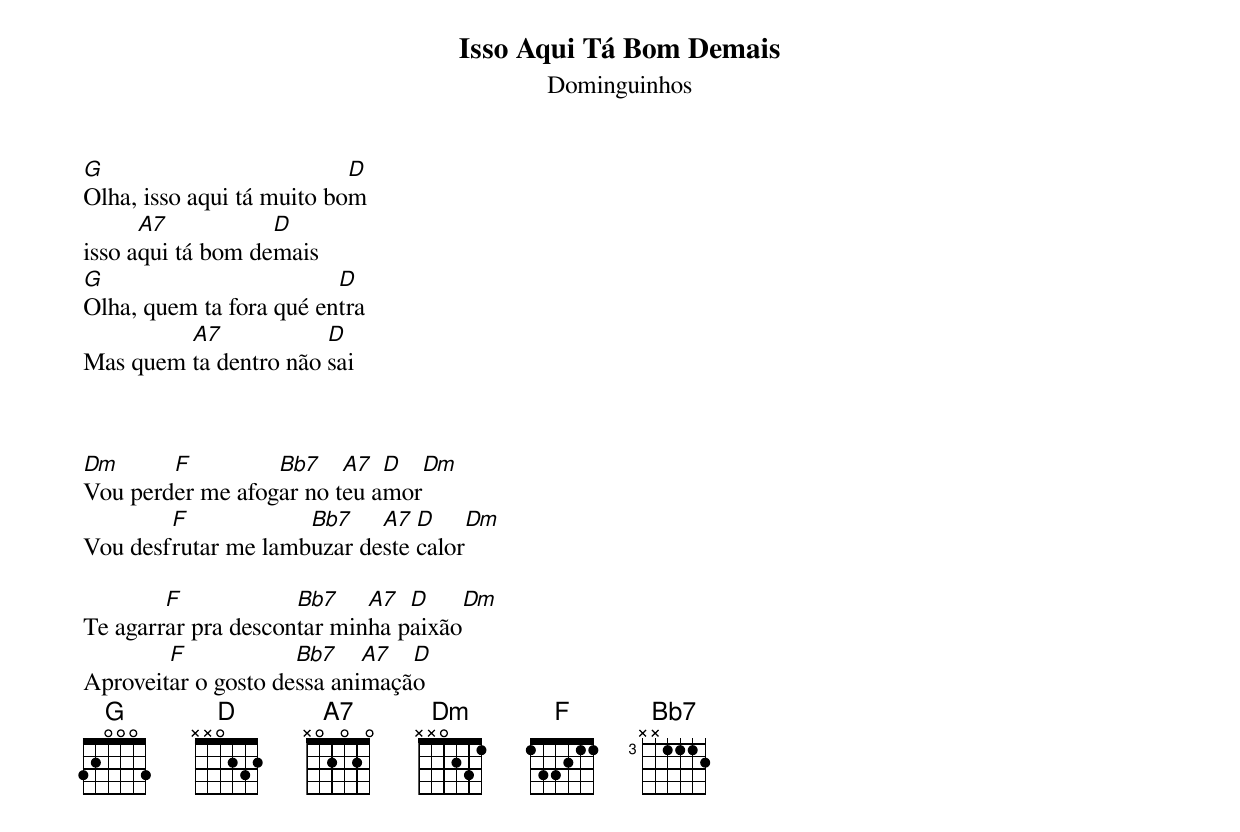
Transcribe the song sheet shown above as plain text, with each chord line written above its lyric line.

Isso Aqui Tá Bom Demais
Dominguinhos



G                          D
Olha, isso aqui tá muito bom
      A7           D
isso aqui tá bom demais
G                        D
Olha, quem ta fora qué entra
         A7            D
Mas quem ta dentro não sai



Dm      F         Bb7    A7  D    Dm
Vou perder me afogar no teu amor
        F            Bb7    A7  D    Dm
Vou desfrutar me lambuzar deste calor

        F            Bb7    A7  D    Dm
Te agarrar pra descontar minha paixão
        F            Bb7    A7  D
Aproveitar o gosto dessa animação
